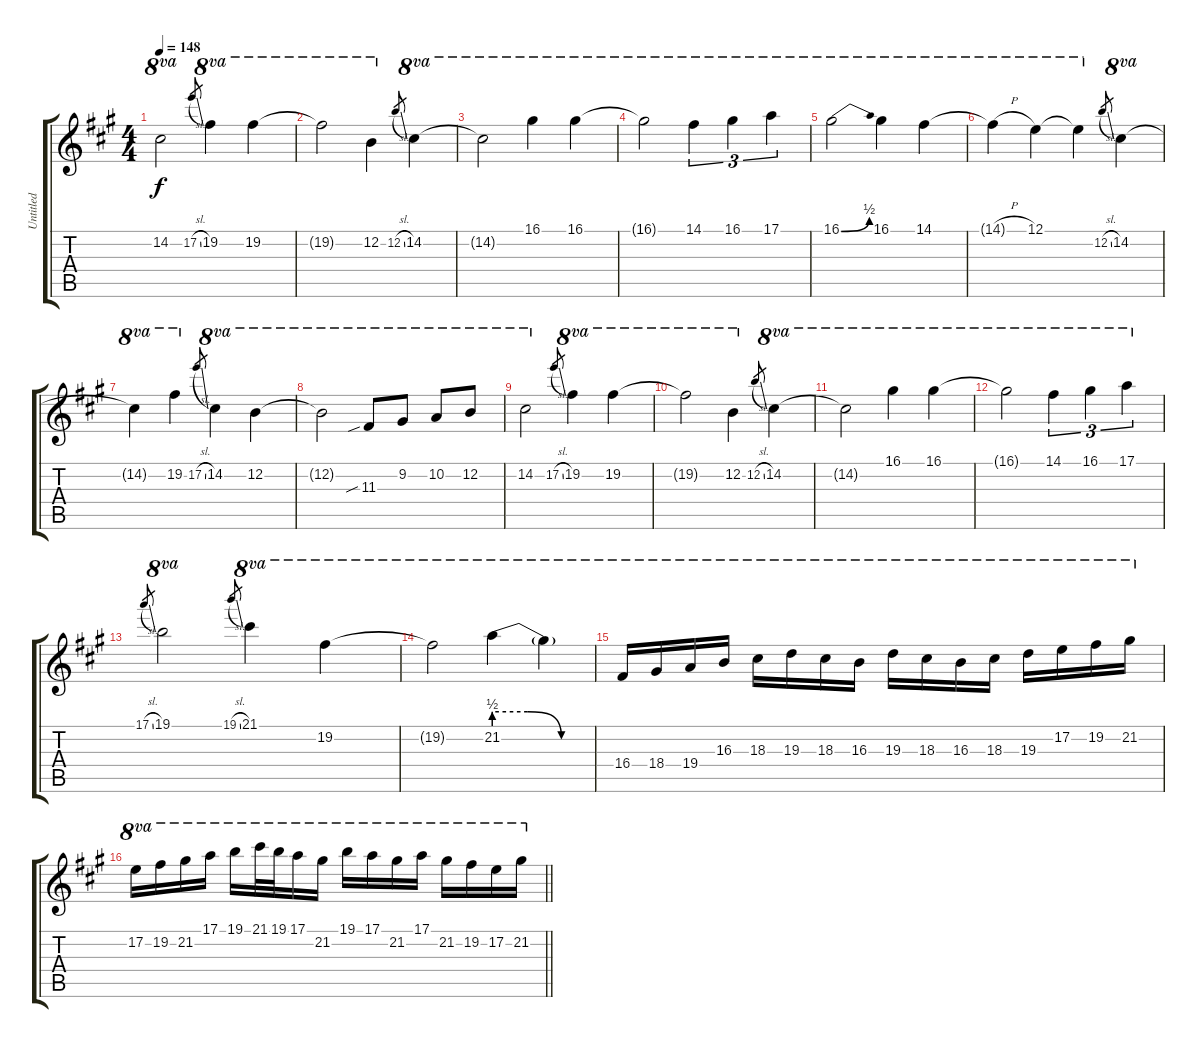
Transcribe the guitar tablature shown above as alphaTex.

\track ("Untitled" "Untitled") {instrument overdrivenguitar}
\staff {score tabs}
\tuning (E4 B3 G3 D3 A2 E2) {hide}
\ts (4 4)
\tempo 148
\clef g2
\ks a
14.2.2{ot 8va dy f} 17.2{sl}.8{gr} 19.2.4{ot 8va} 19.2.4{ot 8va} |
19.2{t}.2{ot 8va} 12.2.4{ot 8va} 12.2{sl}.8{gr} 14.2.4{ot 8va} |
14.2{t}.2{ot 8va} 16.1.4{ot 8va} 16.1.4{ot 8va} |
16.1{t}.2{ot 8va} 14.1.4{tu (3 2) ot 8va} 16.1.4{tu (3 2) ot 8va} 17.1.4{tu (3 2) ot 8va} |
16.1{be (bend 0 0 60 2)}.2{ot 8va} 16.1.4{ot 8va} 14.1.4{ot 8va} |
14.1{h t}.4{ot 8va} 12.1.4{ot 8va} 12.1{t}.4{ot 8va} 12.2{sl}.8{gr} 14.2.4{ot 8va} |
14.2{t}.4{ot 8va} 19.2.4{ot 8va} 17.2{sl}.8{gr} 14.2.4{ot 8va} 12.2.4{ot 8va} |
12.2{t}.2{ot 8va} 11.3{sib}.8{ot 8va} 9.2.8{ot 8va} 10.2.8{ot 8va} 12.2.8{ot 8va} |
14.2.2{ot 8va} 17.2{sl}.8{gr} 19.2.4{ot 8va} 19.2.4{ot 8va} |
19.2{t}.2{ot 8va} 12.2.4{ot 8va} 12.2{sl}.8{gr} 14.2.4{ot 8va} |
14.2{t}.2{ot 8va} 16.1.4{ot 8va} 16.1.4{ot 8va} |
16.1{t}.2{ot 8va} 14.1.4{tu (3 2) ot 8va} 16.1.4{tu (3 2) ot 8va} 17.1.4{tu (3 2) ot 8va} |
17.1{sl}.8{gr} 19.1.2{ot 8va} 19.1{sl}.8{gr} 21.1.4{ot 8va} 19.2.4{ot 8va} |
19.2{t}.2{ot 8va} 21.2{be (custom 0 2 20 2 40 0 60 0)}.4{ot 8va} 21.2{t}.4{ot 8va} |
16.4.16{ot 8va} 18.4.16{ot 8va} 19.4.16{ot 8va} 16.3.16{ot 8va} 18.3.16{ot 8va} 19.3.16{ot 8va} 18.3.16{ot 8va} 16.3.16{ot 8va} 19.3.16{ot 8va} 18.3.16{ot 8va} 16.3.16{ot 8va} 18.3.16{ot 8va} 19.3.16{ot 8va} 17.2.16{ot 8va} 19.2.16{ot 8va} 21.2.16{ot 8va} |
\barLineRight lightlight
17.2.16{ot 8va} 19.2.16{ot 8va} 21.2.16{ot 8va} 17.1.16{ot 8va} 19.1.16{ot 8va} 21.1.32{ot 8va} 19.1.32{ot 8va} 17.1.16{ot 8va} 21.2.16{ot 8va} 19.1.16{ot 8va} 17.1.16{ot 8va} 21.2.16{ot 8va} 17.1.16{ot 8va} 21.2.16{ot 8va} 19.2.16{ot 8va} 17.2.16{ot 8va} 21.2.16{ot 8va}
